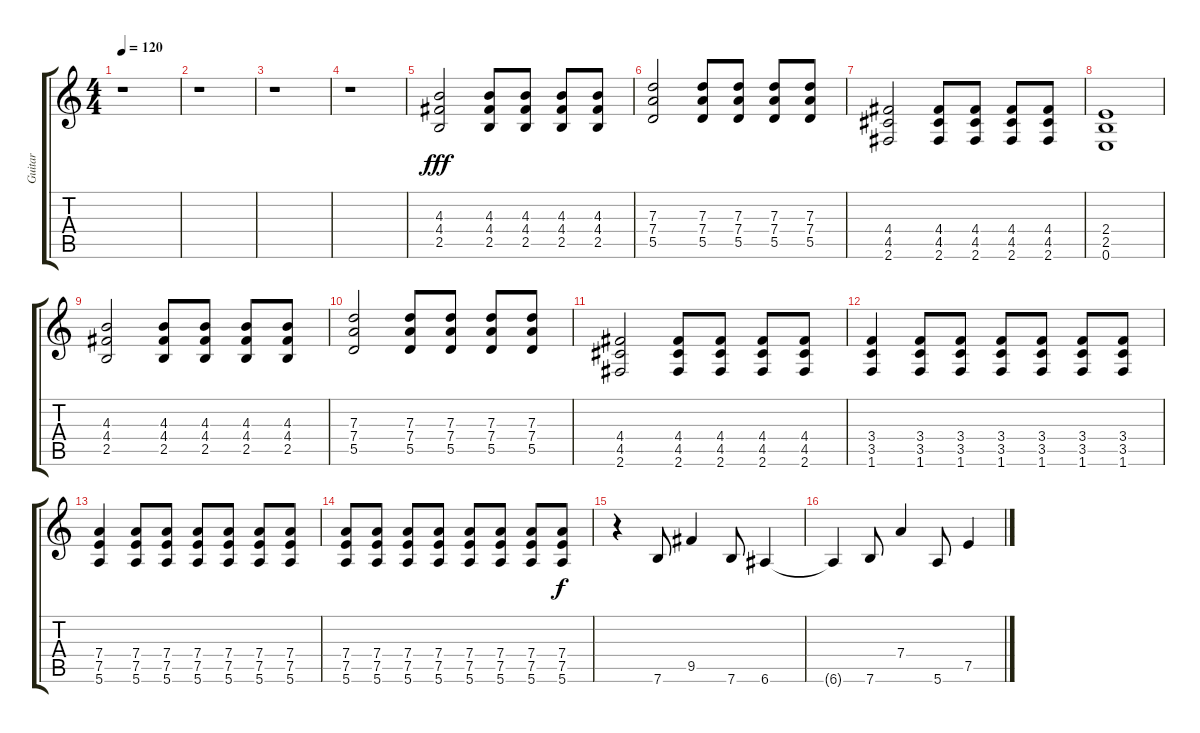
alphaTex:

\track ("Guitar" "Guitar") {instrument overdrivenguitar}
\staff {score tabs}
\tuning (E4 B3 G3 D3 A2 E2) {hide}
\ts (4 4)
\tempo 120
\clef g2
\ks c
r.1{dy fff} |
r.1 |
r.1 |
r.1 |
(4.3 4.4 2.5).2 (4.3 4.4 2.5).8 (4.3 4.4 2.5).8 (4.3 4.4 2.5).8 (4.3 4.4 2.5).8 |
(7.3 7.4 5.5).2 (7.3 7.4 5.5).8 (7.3 7.4 5.5).8 (7.3 7.4 5.5).8 (7.3 7.4 5.5).8 |
(4.4 4.5 2.6).2 (4.4 4.5 2.6).8 (4.4 4.5 2.6).8 (4.4 4.5 2.6).8 (4.4 4.5 2.6).8 |
(2.4 2.5 0.6).1 |
(4.3 4.4 2.5).2 (4.3 4.4 2.5).8 (4.3 4.4 2.5).8 (4.3 4.4 2.5).8 (4.3 4.4 2.5).8 |
(7.3 7.4 5.5).2 (7.3 7.4 5.5).8 (7.3 7.4 5.5).8 (7.3 7.4 5.5).8 (7.3 7.4 5.5).8 |
(4.4 4.5 2.6).2 (4.4 4.5 2.6).8 (4.4 4.5 2.6).8 (4.4 4.5 2.6).8 (4.4 4.5 2.6).8 |
(3.4 3.5 1.6).4 (3.4 3.5 1.6).8 (3.4 3.5 1.6).8 (3.4 3.5 1.6).8 (3.4 3.5 1.6).8 (3.4 3.5 1.6).8 (3.4 3.5 1.6).8 |
(7.4 7.5 5.6).4 (7.4 7.5 5.6).8 (7.4 7.5 5.6).8 (7.4 7.5 5.6).8 (7.4 7.5 5.6).8 (7.4 7.5 5.6).8 (7.4 7.5 5.6).8 |
(7.4 7.5 5.6).8 (7.4 7.5 5.6).8 (7.4 7.5 5.6).8 (7.4 7.5 5.6).8 (7.4 7.5 5.6).8 (7.4 7.5 5.6).8 (7.4 7.5 5.6).8 (7.4 7.5 5.6).8{dy f} |
r.4 7.6.8{volume 13 balance 8 instrument overdrivenguitar} 9.5.4 7.6.8 6.6.4 |
6.6{t}.4 7.6.8 7.4.4 5.6.8 7.5.4
